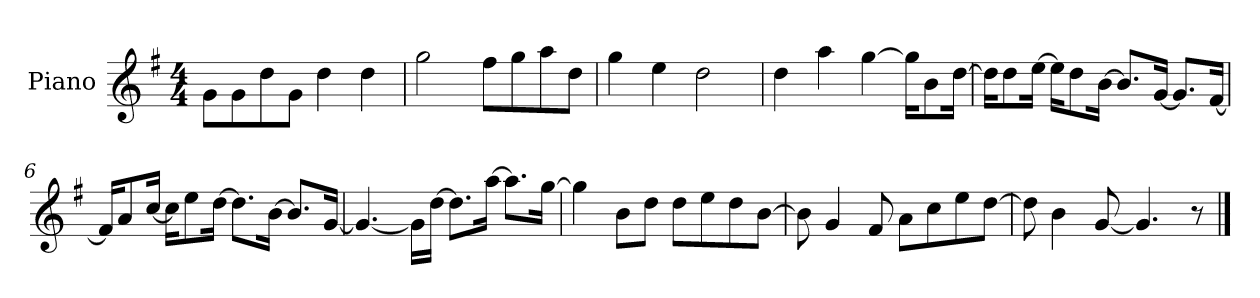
**kern
*part1
*staff1
*I"Piano
*I'P-no
*clefG2
*k[f#]
*M4/4
*MM90
=1
8g\L
8g\
8dd\
8g\J
4dd\
4dd\
=2
2gg\
8ff#\L
8gg\
8aa\
8dd\J
=3
4gg\
4ee\
2dd\
=4
4dd\
4aa\
[4gg\
16gg\KL]
8b\
[16dd\Jk
=5
16dd\KL]
8dd\
[16ee\Jk
16ee\KL]
8dd\
[16b\Jk
8.b/L]
[16g/Jk
8.g/L]
[16f#/Jk
!!LO:LB:g=z
=6
16f#/KL]
8a/
[16cc/Jk
16cc\KL]
8ee\
[16dd\Jk
8.dd\L]
[16b\Jk
8.b/L]
[16g/Jk
=7
4.g/_
16g\LL]
[16dd\JJ
8.dd\L]
[16aa\Jk
8.aa\L]
[16gg\Jk
=8
4gg\]
8b\L
8dd\J
8dd\L
8ee\
8dd\
[8b\J
=9
8b\]
4g/
8f#/
8a\L
8cc\
8ee\
[8dd\J
=10
8dd\]
4b\
[8g/
4.g/]
8r
==
*-
